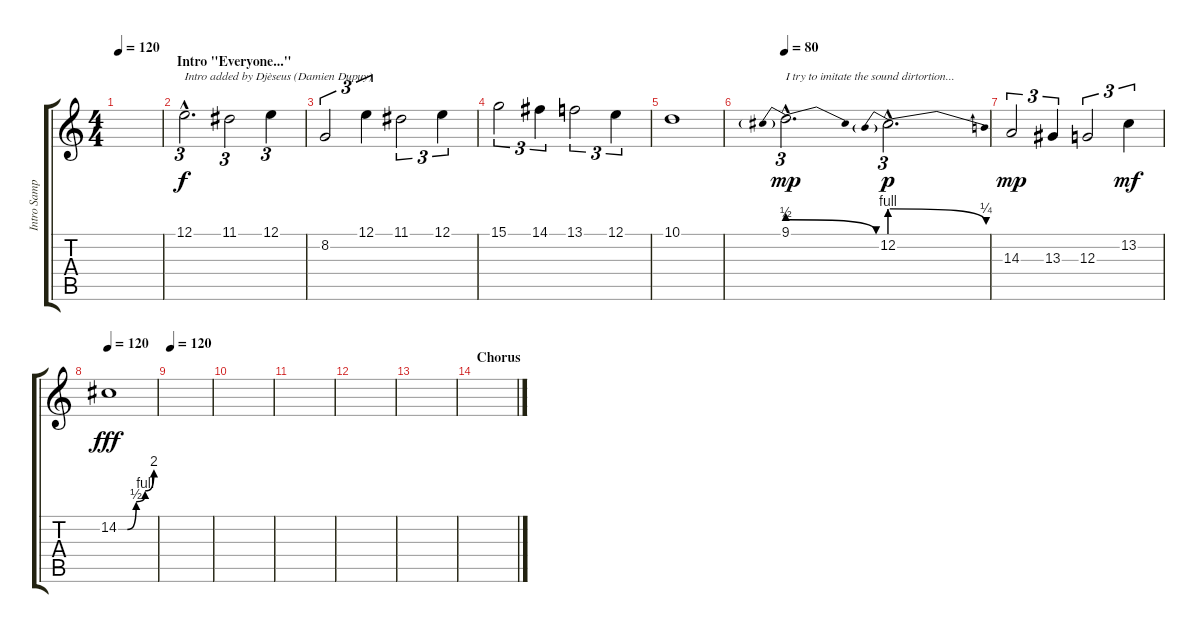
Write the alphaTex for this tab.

\track ("Intro Sample 1" "Intro Samp") {instrument clarinet}
\staff {score tabs}
\tuning (E4 B3 G3 D3 A2 E2) {hide}
\ts (4 4)
\tempo 120
\clef g2
\ks c
|
\section ("" "Intro \"Everyone...\"")
12.1{hac}.2{d tu (3 2) txt "Intro added by Djèseus (Damien Dupuy)" volume 9} 11.1.2{tu (3 2)} 12.1.4{tu (3 2)} |
8.2.2{tu (3 2)} 12.1.4{tu (3 2)} 11.1.2{tu (3 2)} 12.1.4{tu (3 2)} |
15.1.2{tu (3 2)} 14.1.4{tu (3 2)} 13.1.2{tu (3 2)} 12.1.4{tu (3 2)} |
10.1.1 |
\tempo 80
9.1{be (prebendrelease 0 2 60 0) hac}.2{d tu (3 2) txt "I try to imitate the sound dirtortion..." dy mp volume 4} 12.2{be (prebendrelease 0 4 60 1) hac}.2{d tu (3 2) dy p} |
14.3.2{tu (3 2) dy mp} 13.3.4{tu (3 2)} 12.3.2{tu (3 2)} 13.2.4{tu (3 2) dy mf} |
\tempo 120
14.2{be (custom 0 0 15 0 30 2 45 4 60 8)}.1{dy fff volume 0} |
\tempo 120
|
|
|
|
|
\section ("" "Chorus")
